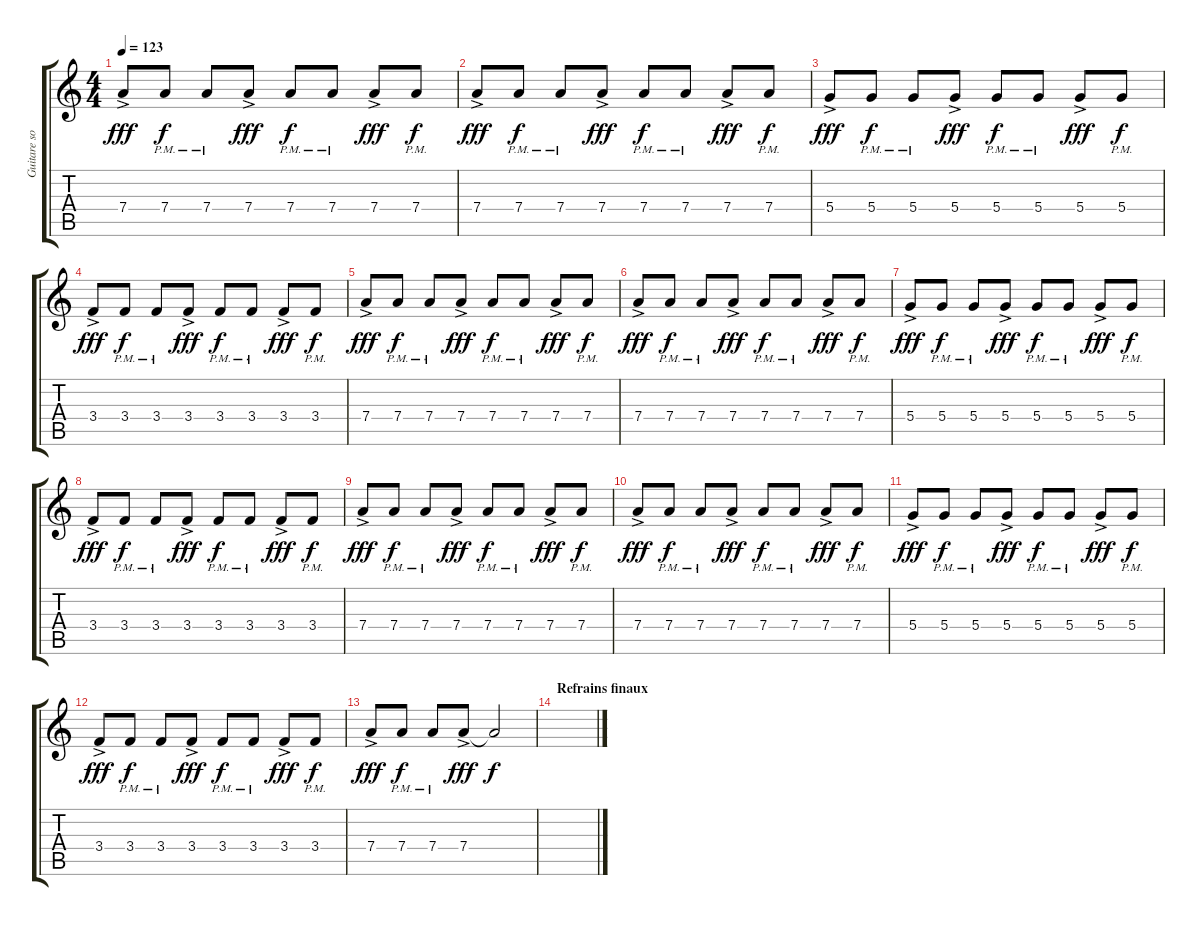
\track ("Guitare son clair" "Guitare so") {instrument electricguitarmuted}
\staff {score tabs}
\tuning (E4 B3 G3 D3 A2 E2) {hide}
\ts (4 4)
\tempo 123
\clef g2
\ks c
7.4{ac}.8{dy fff} 7.4{pm}.8{dy f} 7.4{pm}.8 7.4{ac}.8{dy fff} 7.4{pm}.8{dy f} 7.4{pm}.8 7.4{ac}.8{dy fff} 7.4{pm}.8{dy f} |
7.4{ac}.8{dy fff} 7.4{pm}.8{dy f} 7.4{pm}.8 7.4{ac}.8{dy fff} 7.4{pm}.8{dy f} 7.4{pm}.8 7.4{ac}.8{dy fff} 7.4{pm}.8{dy f} |
5.4{ac}.8{dy fff} 5.4{pm}.8{dy f} 5.4{pm}.8 5.4{ac}.8{dy fff} 5.4{pm}.8{dy f} 5.4{pm}.8 5.4{ac}.8{dy fff} 5.4{pm}.8{dy f} |
3.4{ac}.8{dy fff} 3.4{pm}.8{dy f} 3.4{pm}.8 3.4{ac}.8{dy fff} 3.4{pm}.8{dy f} 3.4{pm}.8 3.4{ac}.8{dy fff} 3.4{pm}.8{dy f} |
7.4{ac}.8{dy fff} 7.4{pm}.8{dy f} 7.4{pm}.8 7.4{ac}.8{dy fff} 7.4{pm}.8{dy f} 7.4{pm}.8 7.4{ac}.8{dy fff} 7.4{pm}.8{dy f} |
7.4{ac}.8{dy fff} 7.4{pm}.8{dy f} 7.4{pm}.8 7.4{ac}.8{dy fff} 7.4{pm}.8{dy f} 7.4{pm}.8 7.4{ac}.8{dy fff} 7.4{pm}.8{dy f} |
5.4{ac}.8{dy fff} 5.4{pm}.8{dy f} 5.4{pm}.8 5.4{ac}.8{dy fff} 5.4{pm}.8{dy f} 5.4{pm}.8 5.4{ac}.8{dy fff} 5.4{pm}.8{dy f} |
3.4{ac}.8{dy fff} 3.4{pm}.8{dy f} 3.4{pm}.8 3.4{ac}.8{dy fff} 3.4{pm}.8{dy f} 3.4{pm}.8 3.4{ac}.8{dy fff} 3.4{pm}.8{dy f} |
7.4{ac}.8{dy fff} 7.4{pm}.8{dy f} 7.4{pm}.8 7.4{ac}.8{dy fff} 7.4{pm}.8{dy f} 7.4{pm}.8 7.4{ac}.8{dy fff} 7.4{pm}.8{dy f} |
7.4{ac}.8{dy fff} 7.4{pm}.8{dy f} 7.4{pm}.8 7.4{ac}.8{dy fff} 7.4{pm}.8{dy f} 7.4{pm}.8 7.4{ac}.8{dy fff} 7.4{pm}.8{dy f} |
5.4{ac}.8{dy fff} 5.4{pm}.8{dy f} 5.4{pm}.8 5.4{ac}.8{dy fff} 5.4{pm}.8{dy f} 5.4{pm}.8 5.4{ac}.8{dy fff} 5.4{pm}.8{dy f} |
3.4{ac}.8{dy fff} 3.4{pm}.8{dy f} 3.4{pm}.8 3.4{ac}.8{dy fff} 3.4{pm}.8{dy f} 3.4{pm}.8 3.4{ac}.8{dy fff} 3.4{pm}.8{dy f} |
7.4{ac}.8{dy fff} 7.4{pm}.8{dy f} 7.4{pm}.8 7.4{ac}.8{dy fff} 7.4{t}.2{dy f} |
\section ("" "Refrains finaux")
